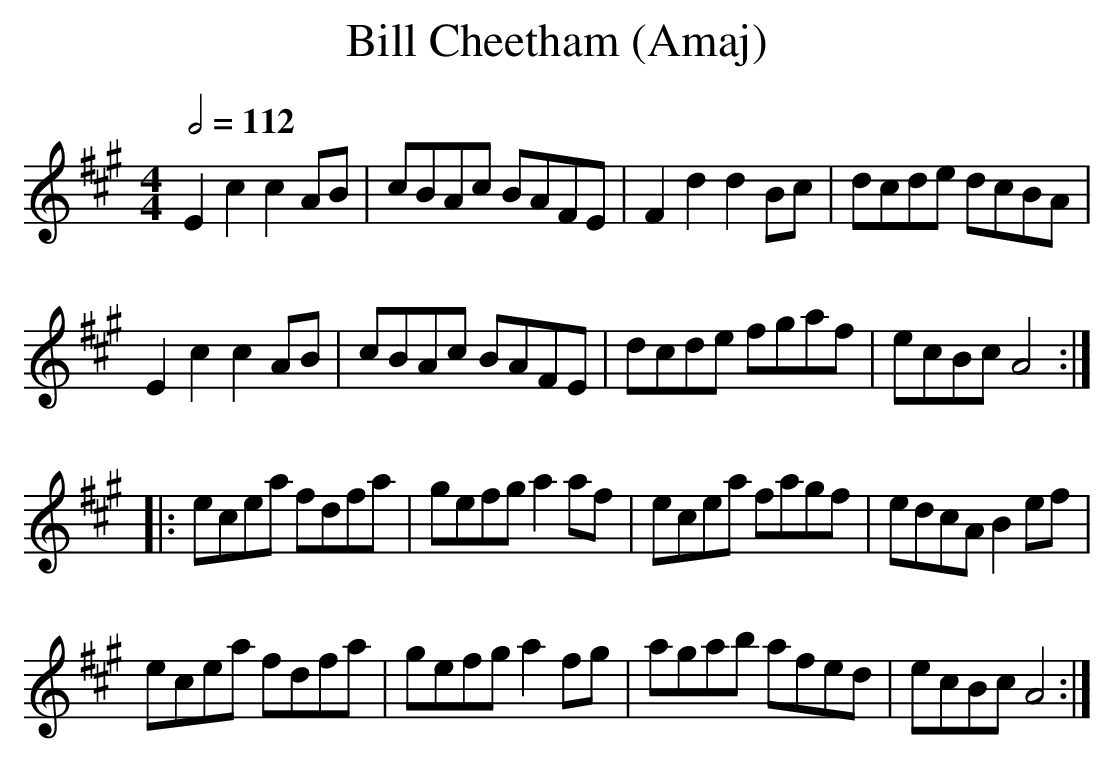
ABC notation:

X:1
T:Bill Cheetham (Amaj)
Q:1/2=112
M:4/4
L:1/8
K:Amaj
E2c2 c2AB|cBAc BAFE|F2d2 d2Bc|dcde dcBA|
E2c2 c2AB|cBAc BAFE|dcde fgaf|ecBc A4:|
|:ecea fdfa|gefg a2af|ecea fagf|edcA B2ef|
ecea fdfa|gefg a2fg|agab afed|ecBc A4:|
